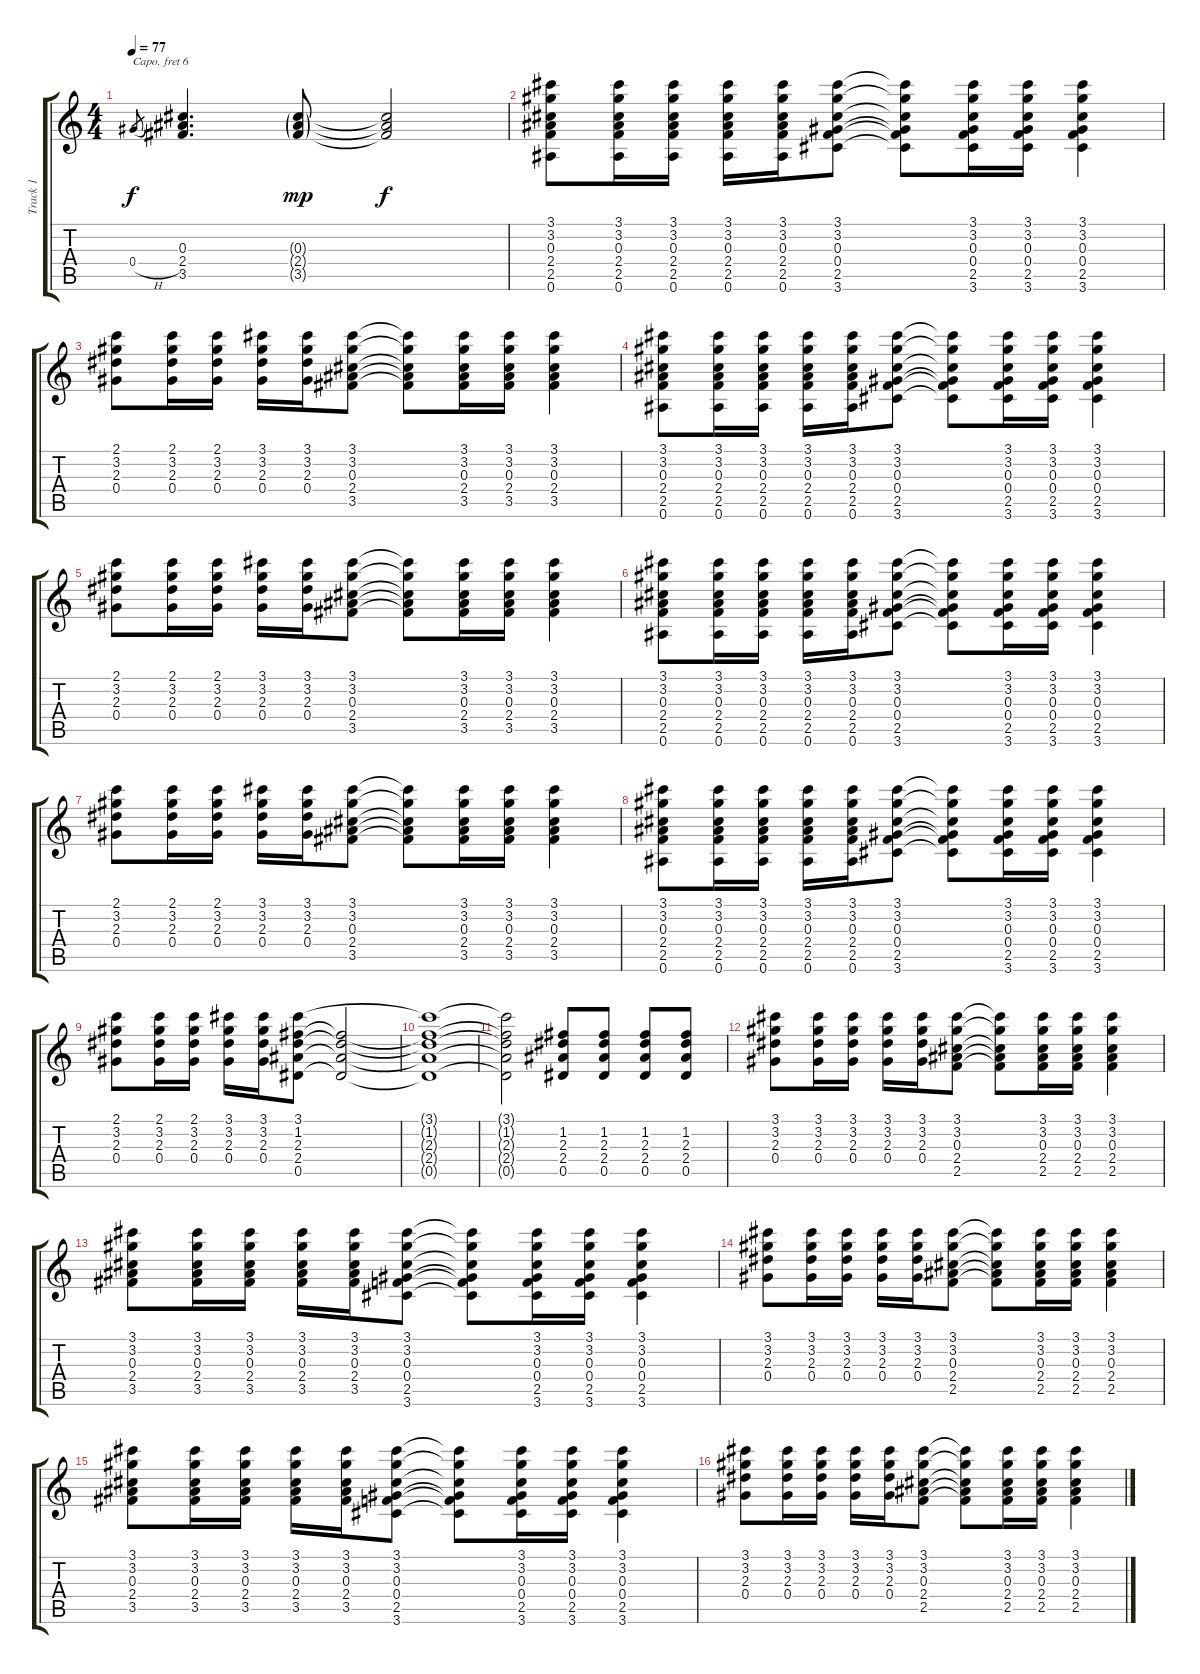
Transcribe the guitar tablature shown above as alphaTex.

\track ("Track 1" "Track 1") {instrument electricguitarclean}
\staff {score tabs}
\capo 6
\tuning (E4 B3 G3 D3 A2 E2) {hide}
\ts (4 4)
\tempo 77
\clef g2
\ks c
0.4{h}.8{gr dy f} (0.3 2.4 3.5).4{d} (0.3{g} 2.4{g} 3.5{g}).8{dy mp} (0.3{t} 2.4{t} 3.5{t}).2{dy f} |
(3.1 3.2 0.3 2.4 2.5 0.6).8 (3.1 3.2 0.3 2.4 2.5 0.6).16 (3.1 3.2 0.3 2.4 2.5 0.6).16 (3.1 3.2 0.3 2.4 2.5 0.6).16 (3.1 3.2 0.3 2.4 2.5 0.6).16 (3.1 3.2 0.3 0.4 2.5 3.6).8 (3.1{t} 3.2{t} 0.3{t} 0.4{t} 2.5{t} 3.6{t}).8 (3.1 3.2 0.3 0.4 2.5 3.6).16 (3.1 3.2 0.3 0.4 2.5 3.6).16 (3.1 3.2 0.3 0.4 2.5 3.6).4 |
(2.1 3.2 2.3 0.4).8 (2.1 3.2 2.3 0.4).16 (2.1 3.2 2.3 0.4).16 (3.1 3.2 2.3 0.4).16 (3.1 3.2 2.3 0.4).16 (3.1 3.2 0.3 2.4 3.5).8 (3.1{t} 3.2{t} 0.3{t} 2.4{t} 3.5{t}).8 (3.1 3.2 0.3 2.4 3.5).16 (3.1 3.2 0.3 2.4 3.5).16 (3.1 3.2 0.3 2.4 3.5).4 |
(3.1 3.2 0.3 2.4 2.5 0.6).8 (3.1 3.2 0.3 2.4 2.5 0.6).16 (3.1 3.2 0.3 2.4 2.5 0.6).16 (3.1 3.2 0.3 2.4 2.5 0.6).16 (3.1 3.2 0.3 2.4 2.5 0.6).16 (3.1 3.2 0.3 0.4 2.5 3.6).8 (3.1{t} 3.2{t} 0.3{t} 0.4{t} 2.5{t} 3.6{t}).8 (3.1 3.2 0.3 0.4 2.5 3.6).16 (3.1 3.2 0.3 0.4 2.5 3.6).16 (3.1 3.2 0.3 0.4 2.5 3.6).4 |
(2.1 3.2 2.3 0.4).8 (2.1 3.2 2.3 0.4).16 (2.1 3.2 2.3 0.4).16 (3.1 3.2 2.3 0.4).16 (3.1 3.2 2.3 0.4).16 (3.1 3.2 0.3 2.4 3.5).8 (3.1{t} 3.2{t} 0.3{t} 2.4{t} 3.5{t}).8 (3.1 3.2 0.3 2.4 3.5).16 (3.1 3.2 0.3 2.4 3.5).16 (3.1 3.2 0.3 2.4 3.5).4 |
(3.1 3.2 0.3 2.4 2.5 0.6).8 (3.1 3.2 0.3 2.4 2.5 0.6).16 (3.1 3.2 0.3 2.4 2.5 0.6).16 (3.1 3.2 0.3 2.4 2.5 0.6).16 (3.1 3.2 0.3 2.4 2.5 0.6).16 (3.1 3.2 0.3 0.4 2.5 3.6).8 (3.1{t} 3.2{t} 0.3{t} 0.4{t} 2.5{t} 3.6{t}).8 (3.1 3.2 0.3 0.4 2.5 3.6).16 (3.1 3.2 0.3 0.4 2.5 3.6).16 (3.1 3.2 0.3 0.4 2.5 3.6).4 |
(2.1 3.2 2.3 0.4).8 (2.1 3.2 2.3 0.4).16 (2.1 3.2 2.3 0.4).16 (3.1 3.2 2.3 0.4).16 (3.1 3.2 2.3 0.4).16 (3.1 3.2 0.3 2.4 3.5).8 (3.1{t} 3.2{t} 0.3{t} 2.4{t} 3.5{t}).8 (3.1 3.2 0.3 2.4 3.5).16 (3.1 3.2 0.3 2.4 3.5).16 (3.1 3.2 0.3 2.4 3.5).4 |
(3.1 3.2 0.3 2.4 2.5 0.6).8 (3.1 3.2 0.3 2.4 2.5 0.6).16 (3.1 3.2 0.3 2.4 2.5 0.6).16 (3.1 3.2 0.3 2.4 2.5 0.6).16 (3.1 3.2 0.3 2.4 2.5 0.6).16 (3.1 3.2 0.3 0.4 2.5 3.6).8 (3.1{t} 3.2{t} 0.3{t} 0.4{t} 2.5{t} 3.6{t}).8 (3.1 3.2 0.3 0.4 2.5 3.6).16 (3.1 3.2 0.3 0.4 2.5 3.6).16 (3.1 3.2 0.3 0.4 2.5 3.6).4 |
(2.1 3.2 2.3 0.4).8 (2.1 3.2 2.3 0.4).16 (2.1 3.2 2.3 0.4).16 (3.1 3.2 2.3 0.4).16 (3.1 3.2 2.3 0.4).16 (3.1 1.2 2.3 2.4 0.5).8 (1.2{t} 2.3{t} 2.4{t} 0.5{t}).2 |
(3.1{t} 1.2{t} 2.3{t} 2.4{t} 0.5{t}).1 |
(3.1{t} 1.2{t} 2.3{t} 2.4{t} 0.5{t}).2 (1.2 2.3 2.4 0.5).8 (1.2 2.3 2.4 0.5).8 (1.2 2.3 2.4 0.5).8 (1.2 2.3 2.4 0.5).8 |
(3.1 3.2 2.3 0.4).8 (3.1 3.2 2.3 0.4).16 (3.1 3.2 2.3 0.4).16 (3.1 3.2 2.3 0.4).16 (3.1 3.2 2.3 0.4).16 (3.1 3.2 0.3 2.4 2.5).8 (3.1{t} 3.2{t} 0.3{t} 2.4{t} 2.5{t}).8 (3.1 3.2 0.3 2.4 2.5).16 (3.1 3.2 0.3 2.4 2.5).16 (3.1 3.2 0.3 2.4 2.5).4 |
(3.1 3.2 0.3 2.4 3.5).8 (3.1 3.2 0.3 2.4 3.5).16 (3.1 3.2 0.3 2.4 3.5).16 (3.1 3.2 0.3 2.4 3.5).16 (3.1 3.2 0.3 2.4 3.5).16 (3.1 3.2 0.3 0.4 2.5 3.6).8 (3.1{t} 3.2{t} 0.3{t} 0.4{t} 2.5{t} 3.6{t}).8 (3.1 3.2 0.3 0.4 2.5 3.6).16 (3.1 3.2 0.3 0.4 2.5 3.6).16 (3.1 3.2 0.3 0.4 2.5 3.6).4 |
(3.1 3.2 2.3 0.4).8 (3.1 3.2 2.3 0.4).16 (3.1 3.2 2.3 0.4).16 (3.1 3.2 2.3 0.4).16 (3.1 3.2 2.3 0.4).16 (3.1 3.2 0.3 2.4 2.5).8 (3.1{t} 3.2{t} 0.3{t} 2.4{t} 2.5{t}).8 (3.1 3.2 0.3 2.4 2.5).16 (3.1 3.2 0.3 2.4 2.5).16 (3.1 3.2 0.3 2.4 2.5).4 |
(3.1 3.2 0.3 2.4 3.5).8 (3.1 3.2 0.3 2.4 3.5).16 (3.1 3.2 0.3 2.4 3.5).16 (3.1 3.2 0.3 2.4 3.5).16 (3.1 3.2 0.3 2.4 3.5).16 (3.1 3.2 0.3 0.4 2.5 3.6).8 (3.1{t} 3.2{t} 0.3{t} 0.4{t} 2.5{t} 3.6{t}).8 (3.1 3.2 0.3 0.4 2.5 3.6).16 (3.1 3.2 0.3 0.4 2.5 3.6).16 (3.1 3.2 0.3 0.4 2.5 3.6).4 |
(3.1 3.2 2.3 0.4).8 (3.1 3.2 2.3 0.4).16 (3.1 3.2 2.3 0.4).16 (3.1 3.2 2.3 0.4).16 (3.1 3.2 2.3 0.4).16 (3.1 3.2 0.3 2.4 2.5).8 (3.1{t} 3.2{t} 0.3{t} 2.4{t} 2.5{t}).8 (3.1 3.2 0.3 2.4 2.5).16 (3.1 3.2 0.3 2.4 2.5).16 (3.1 3.2 0.3 2.4 2.5).4
